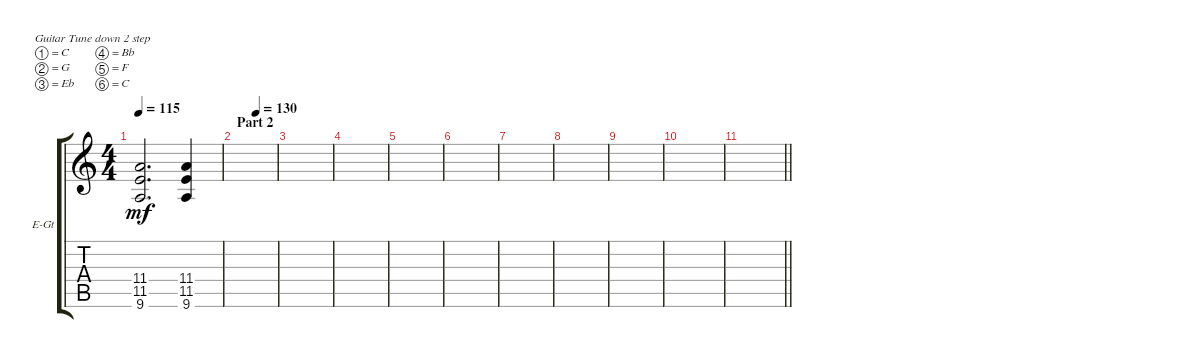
\defaultSystemsLayout 4
\bracketExtendMode groupsimilarinstruments
\firstSystemTrackNameOrientation horizontal
\otherSystemsTrackNameOrientation horizontal
\track ("Guitar 1" "E-Gt") {instrument distortionguitar}
\staff {score tabs}
\tuning (C4 G3 Eb3 Bb2 F2 C2)
\ts (4 4)
\tempo 115
\clef g2
\scale
0.333333
\ks aminor
(9.6 11.5 11.4).2{d dy mf} (9.6 11.5 11.4).4 |
\section ("" "Part 2")
\tempo (130 0.5)
\scale
0.333333 |
\scale
0.333333 |
\scale
0.333333 |
\scale
0.333333 |
\scale
0.333333 |
\scale
0.333333 |
\scale
0.333333 |
\scale
0.333333 |
\scale
0.333333 |
\scale
0.333333
\barLineRight lightlight
|
\scale
0.333333 |
\scale
0.333333 |
\scale
0.333333 |
\scale
0.333333 |
\scale
0.333333
